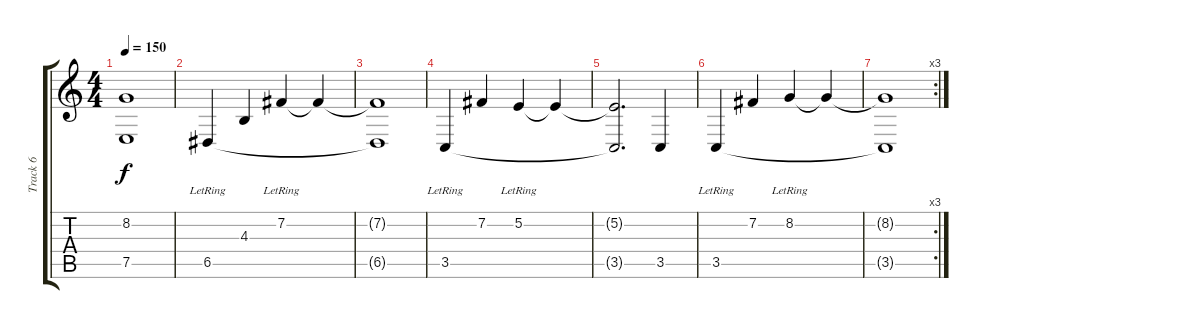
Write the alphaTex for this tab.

\track ("Track 6" "Track 6") {instrument honkytonkpiano}
\staff {score tabs}
\tuning (E4 B3 G3 D3 A2 E2) {hide}
\ts (4 4)
\tempo 150
\clef g2
\ks c
(8.2{t} 7.5{t}).1{dy f} |
6.5{lr}.4 4.3.4 7.2{lr}.4 7.2{t}.4 |
(7.2{t} 6.5{t}).1 |
3.5{lr}.4 7.2.4 5.2{lr}.4 5.2{t}.4 |
(5.2{t} 3.5{t}).2{d} 3.5.4 |
3.5{lr}.4 7.2.4 8.2{lr}.4 8.2{t}.4 |
\rc 3
(8.2{t} 3.5{t}).1
